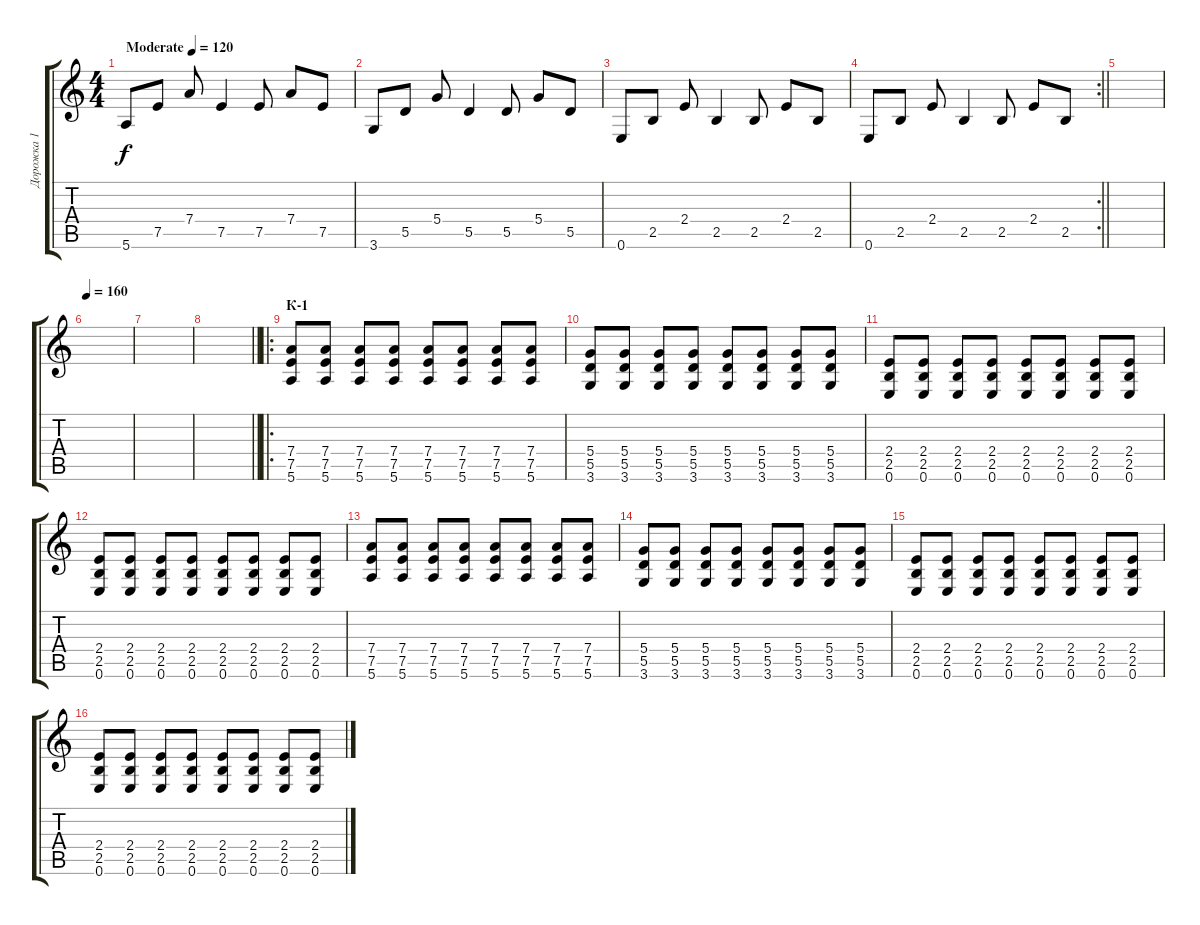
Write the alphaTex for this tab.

\track ("Дорожка 1" "Дорожка 1") {instrument overdrivenguitar}
\staff {score tabs}
\tuning (E4 B3 G3 D3 A2 E2) {hide}
\ts (4 4)
\tempo (120 "Moderate")
\clef g2
\ks c
5.6.8{dy f instrument overdrivenguitar} 7.5.8 7.4.8 7.5.4 7.5.8 7.4.8 7.5.8 |
3.6.8 5.5.8 5.4.8 5.5.4 5.5.8 5.4.8 5.5.8 |
0.6.8 2.5.8 2.4.8 2.5.4 2.5.8 2.4.8 2.5.8 |
\rc 2
\barLineRight lightlight
0.6.8 2.5.8 2.4.8 2.5.4 2.5.8 2.4.8 2.5.8 |
|
\tempo 160
|
|
\barLineRight lightlight
|
\ro
\section ("" "К-1")
(7.4 7.5 5.6).8 (7.4 7.5 5.6).8 (7.4 7.5 5.6).8 (7.4 7.5 5.6).8 (7.4 7.5 5.6).8 (7.4 7.5 5.6).8 (7.4 7.5 5.6).8 (7.4 7.5 5.6).8 |
(5.4 5.5 3.6).8 (5.4 5.5 3.6).8 (5.4 5.5 3.6).8 (5.4 5.5 3.6).8 (5.4 5.5 3.6).8 (5.4 5.5 3.6).8 (5.4 5.5 3.6).8 (5.4 5.5 3.6).8 |
(2.4 2.5 0.6).8 (2.4 2.5 0.6).8 (2.4 2.5 0.6).8 (2.4 2.5 0.6).8 (2.4 2.5 0.6).8 (2.4 2.5 0.6).8 (2.4 2.5 0.6).8 (2.4 2.5 0.6).8 |
(2.4 2.5 0.6).8 (2.4 2.5 0.6).8 (2.4 2.5 0.6).8 (2.4 2.5 0.6).8 (2.4 2.5 0.6).8 (2.4 2.5 0.6).8 (2.4 2.5 0.6).8 (2.4 2.5 0.6).8 |
(7.4 7.5 5.6).8 (7.4 7.5 5.6).8 (7.4 7.5 5.6).8 (7.4 7.5 5.6).8 (7.4 7.5 5.6).8 (7.4 7.5 5.6).8 (7.4 7.5 5.6).8 (7.4 7.5 5.6).8 |
(5.4 5.5 3.6).8 (5.4 5.5 3.6).8 (5.4 5.5 3.6).8 (5.4 5.5 3.6).8 (5.4 5.5 3.6).8 (5.4 5.5 3.6).8 (5.4 5.5 3.6).8 (5.4 5.5 3.6).8 |
(2.4 2.5 0.6).8 (2.4 2.5 0.6).8 (2.4 2.5 0.6).8 (2.4 2.5 0.6).8 (2.4 2.5 0.6).8 (2.4 2.5 0.6).8 (2.4 2.5 0.6).8 (2.4 2.5 0.6).8 |
(2.4 2.5 0.6).8 (2.4 2.5 0.6).8 (2.4 2.5 0.6).8 (2.4 2.5 0.6).8 (2.4 2.5 0.6).8 (2.4 2.5 0.6).8 (2.4 2.5 0.6).8 (2.4 2.5 0.6).8
